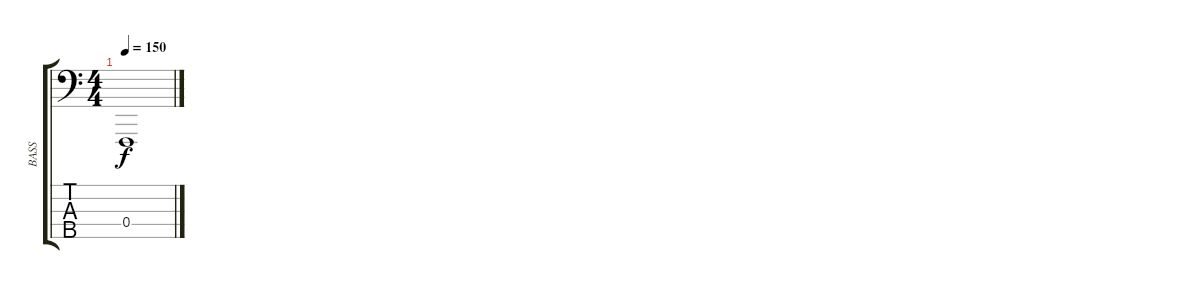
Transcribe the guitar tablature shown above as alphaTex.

\track ("BASS" "BASS") {instrument lead1square}
\staff {score tabs}
\tuning (Ab2 Eb2 Bb1 F1 Bb0) {hide}
\ts (4 4)
\tempo 150
\clef f4
\ks c
0.4{t}.1{dy f}
